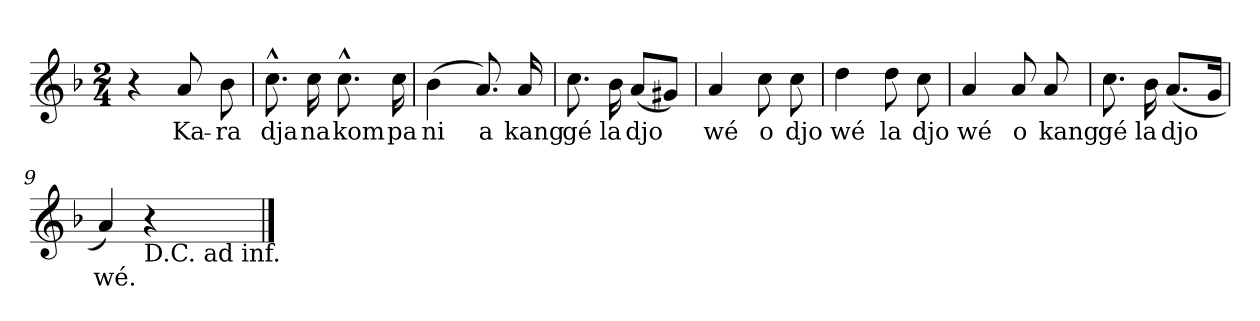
**kern	**text
*part1	*part1
*staff1	*staff1
*clefG2	*
*k[b-]	*
*F:	*
*M2/4	*
=1	=1
4r	.
!	!LO:LY:b
8a/	Ka-
!	!LO:LY:b
8b-\	-ra
=2	=2
!	!LO:LY:b
8.cc^^>\	dja
!	!LO:LY:b
16cc\	na
!	!LO:LY:b
8.cc^^>\	kom
!	!LO:LY:b
16cc\	pa
=3	=3
!	!LO:LY:b
(>4b-\	ni
!	!LO:LY:b
8.a/)	a
!	!LO:LY:b
16a/	kang
=4	=4
!	!LO:LY:b
8.cc\	gé
!	!LO:LY:b
16b-\	la
!	!LO:LY:b
(<8a/L	djo
8g#X/J)	.
!!LO:LB:g=z
=5	=5
!	!LO:LY:b
4a/	wé
!	!LO:LY:b
8cc\	o
!	!LO:LY:b
8cc\	djo
=6	=6
!	!LO:LY:b
4dd\	wé
!	!LO:LY:b
8dd\	la
!	!LO:LY:b
8cc\	djo
=7	=7
!	!LO:LY:b
4a/	wé
!	!LO:LY:b
8a/	o
!	!LO:LY:b
8a/	kang
=8	=8
!	!LO:LY:b
8.cc\	gé
!	!LO:LY:b
16b-\	la
!	!LO:LY:b
(<8.a/L	djo
16g/Jk	.
=9	=9
!	!LO:LY:b
4a/)	wé.
!LO:TX:b:t=D.C. ad inf.	!
4r	.
==	==
*-	*-
